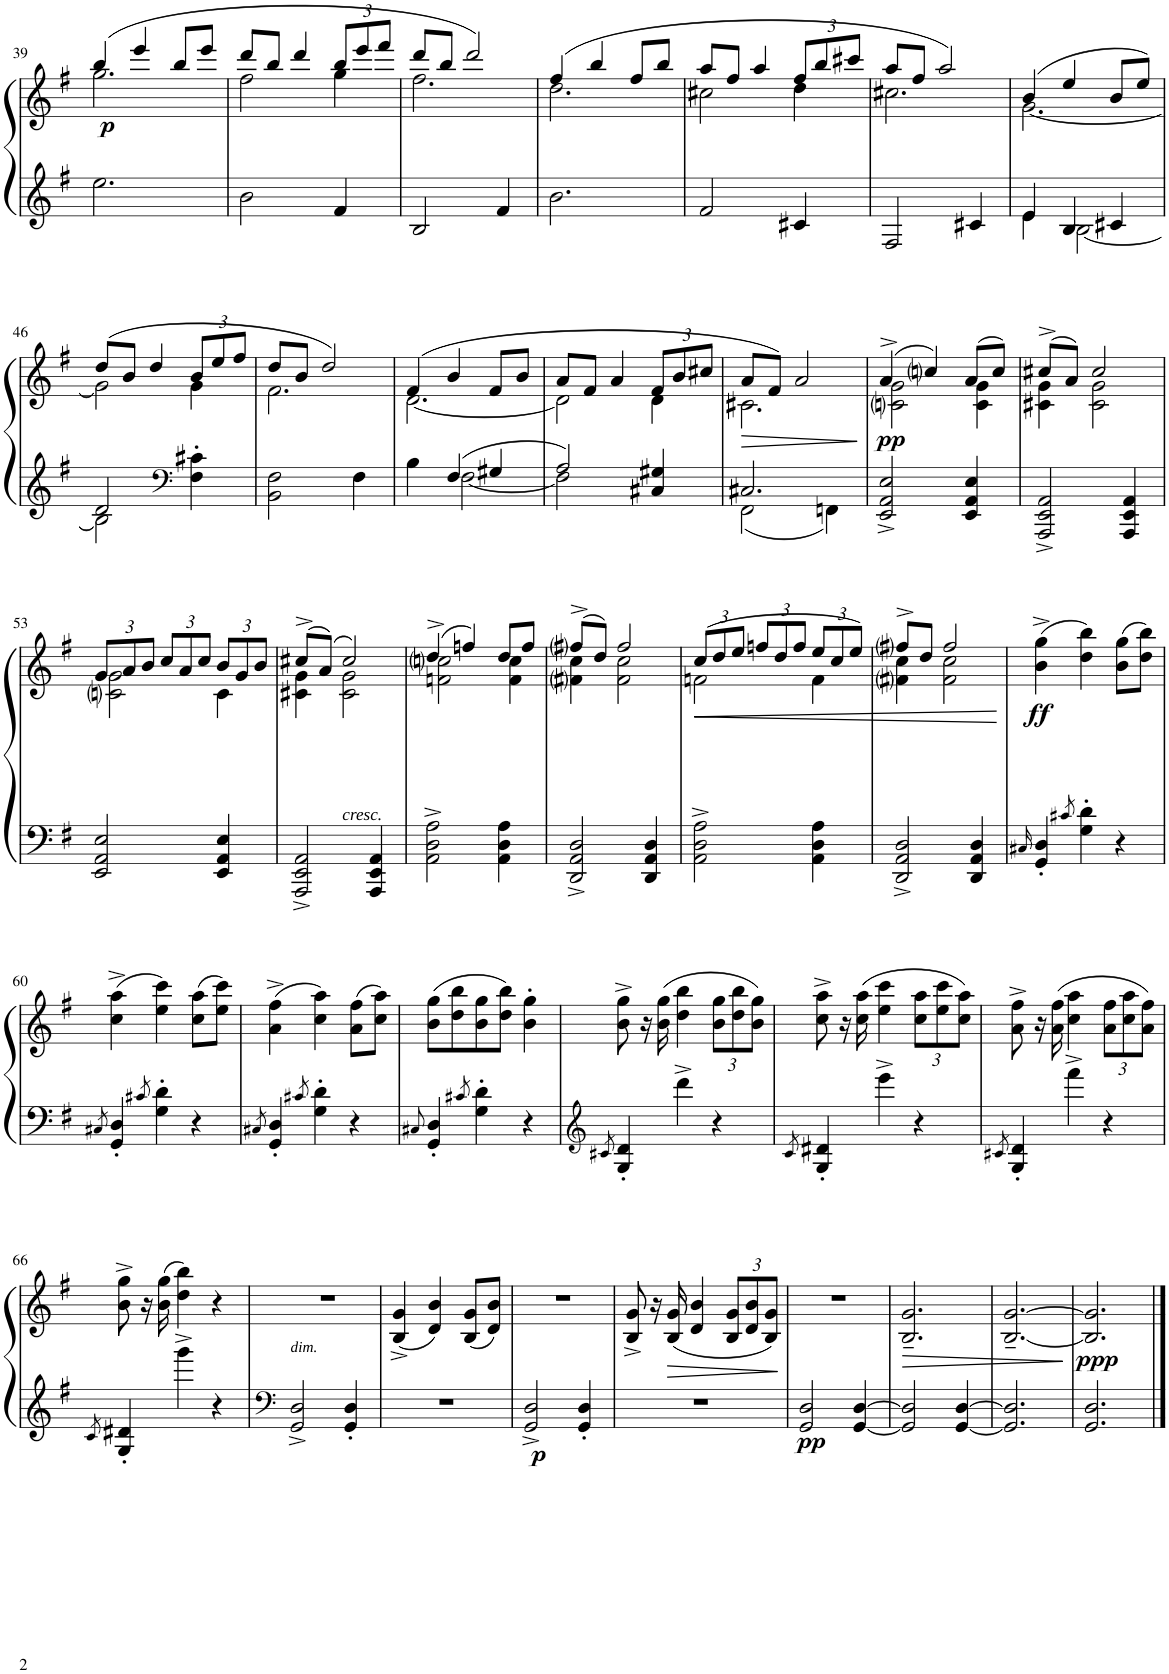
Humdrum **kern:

**kern	**kern	**dynam
*part1	*part1	*part1
*staff2	*staff1	*staff1/2
*I"Midi_1	*	*
!!LO:PB:g=z
*clefG2	*clefG2	*
*k[f#]	*k[f#]	*
*G:	*G:	*
*M3/4	*M3/4	*
=39	=39	=39
*^	*^	*
!	!	!	!	!LO:DY:b
2.ee\	2ryy	(4bb/	2.gg\	p
.	.	4eee/	.	.
.	4ryy	8bb/L	.	.
.	.	8eee/J	.	.
=40	=40	=40	=40	=40
2b\	2ryy	8ddd/L	2ff#\	.
.	.	8bb/J	.	.
.	.	4ddd/	.	.
*	*	*Xbrackettup	*	*
4f#/	4ryy	12bb/L	4gg\	.
.	.	12eee/	.	.
.	.	12fff#/J	.	.
=41	=41	=41	=41	=41
2B/	2ryy	8ddd/L	2.ff#\	.
.	.	8bb/J	.	.
.	.	2ddd/)	.	.
4f#/	4ryy	.	.	.
=42	=42	=42	=42	=42
2.b\	2ryy	(4ff#/	2.dd\	.
.	.	4bb/	.	.
.	4ryy	8ff#/L	.	.
.	.	8bb/J	.	.
=43	=43	=43	=43	=43
2f#/	2ryy	8aa/L	2cc#X\	.
.	.	8ff#/J	.	.
.	.	4aa/	.	.
4c#X/	4ryy	12ff#/L	4dd\	.
.	.	12bb/	.	.
.	.	12ccc#X/J	.	.
=44	=44	=44	=44	=44
2F#/	2ryy	8aa/L	2.cc#X\	.
.	.	8ff#/J	.	.
.	.	2aa/)	.	.
4c#X/	4ryy	.	.	.
=45	=45	=45	=45	=45
4e/	4e\	(4b/	[2.g\	.
4B/	[2B\	4ee/	.	.
4c#X/	.	8b/L	.	.
.	.	8ee/J)	.	.
!!LO:LB:g=z	!!
=46	=46	=46	=46	=46
2d/	2B\]	(8dd/L	2g\]	.
.	.	8b/J	.	.
.	.	4dd/	.	.
*clefF4	*	*	*	*
4F#\' 4c#X\'	4ryy	12b/L	4g\	.
.	.	12ee/	.	.
.	.	12ff#/J	.	.
=47	=47	=47	=47	=47
2BB\ 2F#\	2ryy	8dd/L	2.f#\	.
.	.	8b/J	.	.
.	.	2dd/)	.	.
4F#\	4ryy	.	.	.
=48	=48	=48	=48	=48
4B\	4ryy	(4f#/	[2.d\	.
4F#/	[2F#\	4b/	.	.
4G#X/	.	8f#/L	.	.
.	.	8b/J	.	.
=49	=49	=49	=49	=49
2A/	2F#\]	8a/L	2d\]	.
.	.	8f#/J	.	.
.	.	4a/	.	.
4C#X/ 4G#X/	4ryy	12f#/L	4d\	.
.	.	12b/	.	.
.	.	12cc#X/J	.	.
=50	=50	=50	=50	=50
!	!	!	!	!LO:HP:b
2.C#X/	2FF#\	8a/L	2.c#X\	>
.	.	8f#/J)	.	.
.	.	2a/	.	.
.	4FFn\	.	.	.
*v	*v	*	*	*
*	*v	*v	*
.	.	]
=51	=51	=51
*^	*^	*
!	!	!	!	!LO:DY:b
2EE/^ 2AA/^ 2E/^	2ryy	(4a^/	2cni\ 2g\	pp
.	.	4ccni/)	.	.
4EE/ 4AA/ 4E/	4ryy	(8a/L	4c\ 4g\	.
.	.	8cc/J)	.	.
=52	=52	=52	=52	=52
2AAA/^ 2EE/^ 2AA/^	2ryy	(8cc#X^/L	4c#X\ 4g\	.
.	.	8a/J)	.	.
.	.	2cc#/	2c#\ 2g\	.
4AAA/ 4EE/ 4AA/	4ryy	.	.	.
*v	*v	*	*	*
!!LO:LB:g=z	!!
=53	=53	=53	=53
2EE/ 2AA/ 2E/	12g/L	2cni\ 2g\	.
.	12a/	.	.
.	12b/J	.	.
.	12cc/L	.	.
.	12a/	.	.
.	12cc/J	.	.
4EE/ 4AA/ 4E/	12b/L	4c\	.
.	12g/	.	.
.	12b/J	.	.
=54	=54	=54	=54
2AAA/^ 2EE/^ 2AA/^	(8cc#X^/L	4c#X\ 4g\	.
.	(8a/J)	.	.
!	!LO:TX:b:i:t=cresc.	!	!
.	2cc#/)	2c#\ 2g\	.
4AAA/ 4EE/ 4AA/	.	.	.
=55	=55	=55	=55
2AA\^ 2D\^ 2A\^	(4dd^/	2fn\ 2ccni\	.
.	4ffn/)	.	.
4AA\ 4D\ 4A\	8dd/L	4f\ 4cc\	.
.	8ff/J	.	.
=56	=56	=56	=56
2DD/^ 2AA/^ 2D/^	(8ff#i^/L	4f#i\ 4cc\	.
.	8dd/J)	.	.
.	2ff#/	2f#\ 2cc\	.
4DD/ 4AA/ 4D/	.	.	.
=57	=57	=57	=57
!	!	!	!LO:HP:b
2AA\^ 2D\^ 2A\^	(12cc/L	2fn\	<
.	12dd/	.	.
.	12ee/J	.	.
.	12ffn/L	.	.
.	12dd/	.	.
.	12ff/J	.	.
4AA\ 4D\ 4A\	12ee/L	4f\	.
.	12cc/	.	.
.	12ee/J)	.	.
=58	=58	=58	=58
2DD/^ 2AA/^ 2D/^	8ff#i^/L	4f#i\ 4cc\	.
.	8dd/J	.	.
.	2ff#/	2f#\ 2cc\	.
4DD/ 4AA/ 4D/	.	.	.
*	*v	*v	*
.	.	[
=59	=59	=59
16qC#X/	.	.
*	*^	*
!	!	!	!LO:DY:b
4GG/' 4D/'	(4b\^ 4gg\^	2ryy	ff
8qc#X/	.	.	.
4G\' 4d\'	4dd\ 4bb\)	.	.
4r	(8b\ 8gg\L	4ryy	.
.	8dd\ 8bb\J)	.	.
*	*v	*v	*
!!LO:LB:g=z
=60	=60	=60
8qC#X/	.	.
4GG/' 4D/'	(4cc\^ 4aa\^	.
8qc#X/	.	.
4G\' 4d\'	4ee\ 4ccc\)	.
4r	(8cc\ 8aa\L	.
.	8ee\ 8ccc\J)	.
=61	=61	=61
8qC#X/	.	.
4GG/' 4D/'	(4a\^ 4ff#\^	.
8qc#X/	.	.
4G\' 4d\'	4cc\ 4aa\)	.
4r	(8a\ 8ff#\L	.
.	8cc\ 8aa\J)	.
=62	=62	=62
8qC#X/	.	.
4GG/' 4D/'	(8b\ 8gg\L	.
.	8dd\ 8bb\	.
8qc#X/	.	.
4G\' 4d\'	8b\ 8gg\	.
.	8dd\ 8bb\J)	.
4r	4b\' 4gg\'	.
=63	=63	=63
*clefG2	*	*
8qc#X/	.	.
4G/' 4d/'	8b\^ 8gg\^	.
.	16r	.
.	(16b\ 16gg\	.
4ddd^\	4dd\ 4bb\	.
4r	12b\ 12gg\L	.
.	12dd\ 12bb\	.
.	12b\ 12gg\J)	.
=64	=64	=64
8qc/	.	.
4G/' 4d#X/'	8cc\^ 8aa\^	.
.	16r	.
.	(16cc\ 16aa\	.
4eee^\	4ee\ 4ccc\	.
4r	12cc\ 12aa\L	.
.	12ee\ 12ccc\	.
.	12cc\ 12aa\J)	.
=65	=65	=65
8qc#X/	.	.
4G/' 4d/'	8a\^ 8ff#\^	.
.	16r	.
.	(16a\ 16ff#\	.
4fff#^\	4cc\ 4aa\	.
4r	12a\ 12ff#\L	.
.	12cc\ 12aa\	.
.	12a\ 12ff#\J)	.
!!LO:LB:g=z
=66	=66	=66
8qc/	.	.
4G/' 4d#X/'	8b\^ 8gg\^	.
.	16r	.
.	(16b\ 16gg\	.
4ggg^\	4dd\ 4bb\)	.
4r	4r	.
=67	=67	=67
*clefF4	*	*
!LO:TX:a:i:t=dim.	!	!
2GG/^ 2D/^	2.r	.
4GG/' 4D/'	.	.
=68	=68	=68
2.r	(4B/^ 4g/^	.
.	4d/ 4b/)	.
.	(8B/ 8g/L	.
.	8d/ 8b/J)	.
=69	=69	=69
!	!	!LO:DY:b=2
2GG/^ 2D/^	2.r	p
4GG/' 4D/'	.	.
=70	=70	=70
2.r	8B/^ 8g/^	.
.	16r	.
!	!	!LO:HP:b
.	(16B/ 16g/	>
.	4d/ 4b/	.
.	12B/ 12g/L	.
.	12d/ 12b/	.
.	12B/ 12g/J)	.
.	.	]
=71	=71	=71
!	!	!LO:DY:b=2
2GG/ 2D/	2.r	pp
[4GG/ [4D/	.	.
=72	=72	=72
!	!	!LO:HP:b
2GG/] 2D/]	2.B/~ 2.g/~	>
[4GG/ [4D/	.	.
=73	=73	=73
2.GG/] 2.D/]	[2.B/~ [2.g/~	.
.	.	]
=74	=74	=74
!	!	!LO:DY:b
2.GG/ 2.D/	2.B/] 2.g/]	ppp
==	==	==
*-	*-	*-
